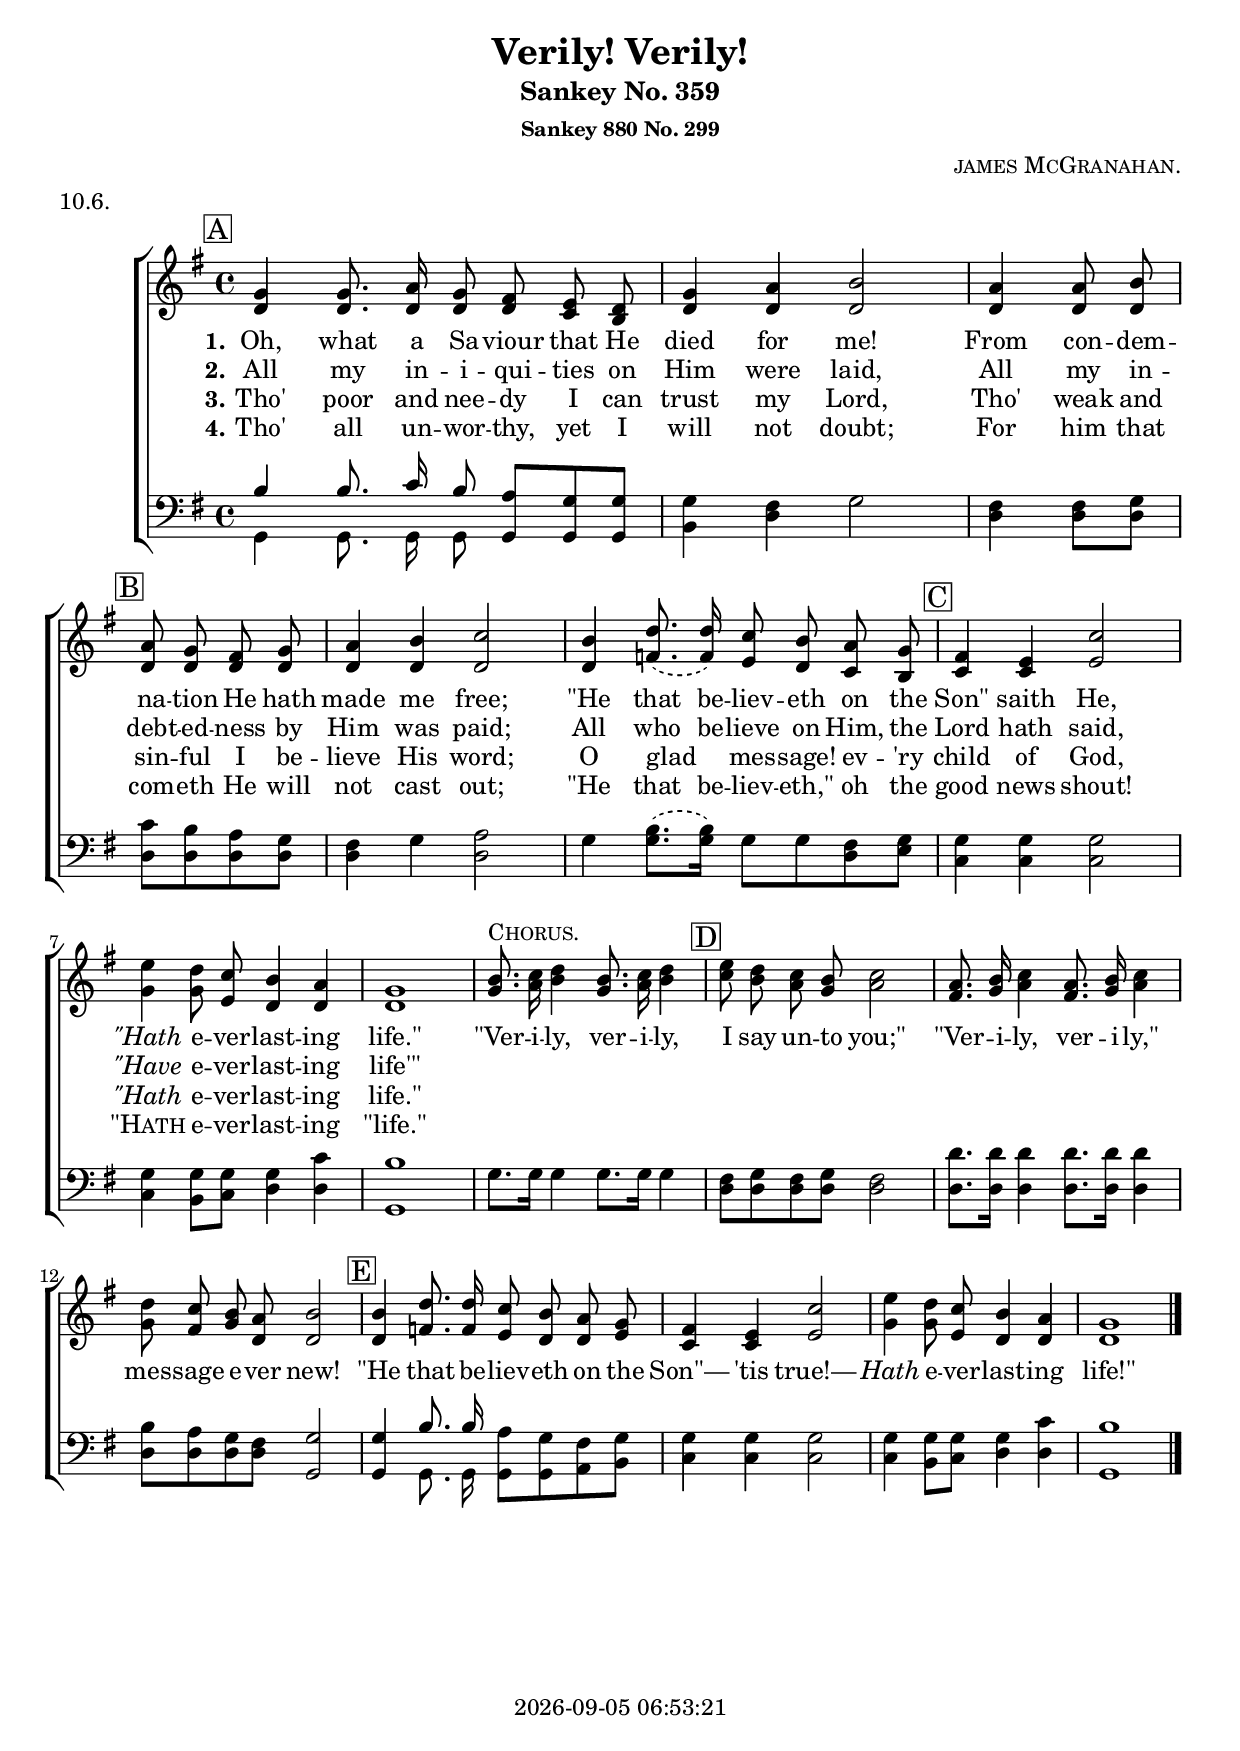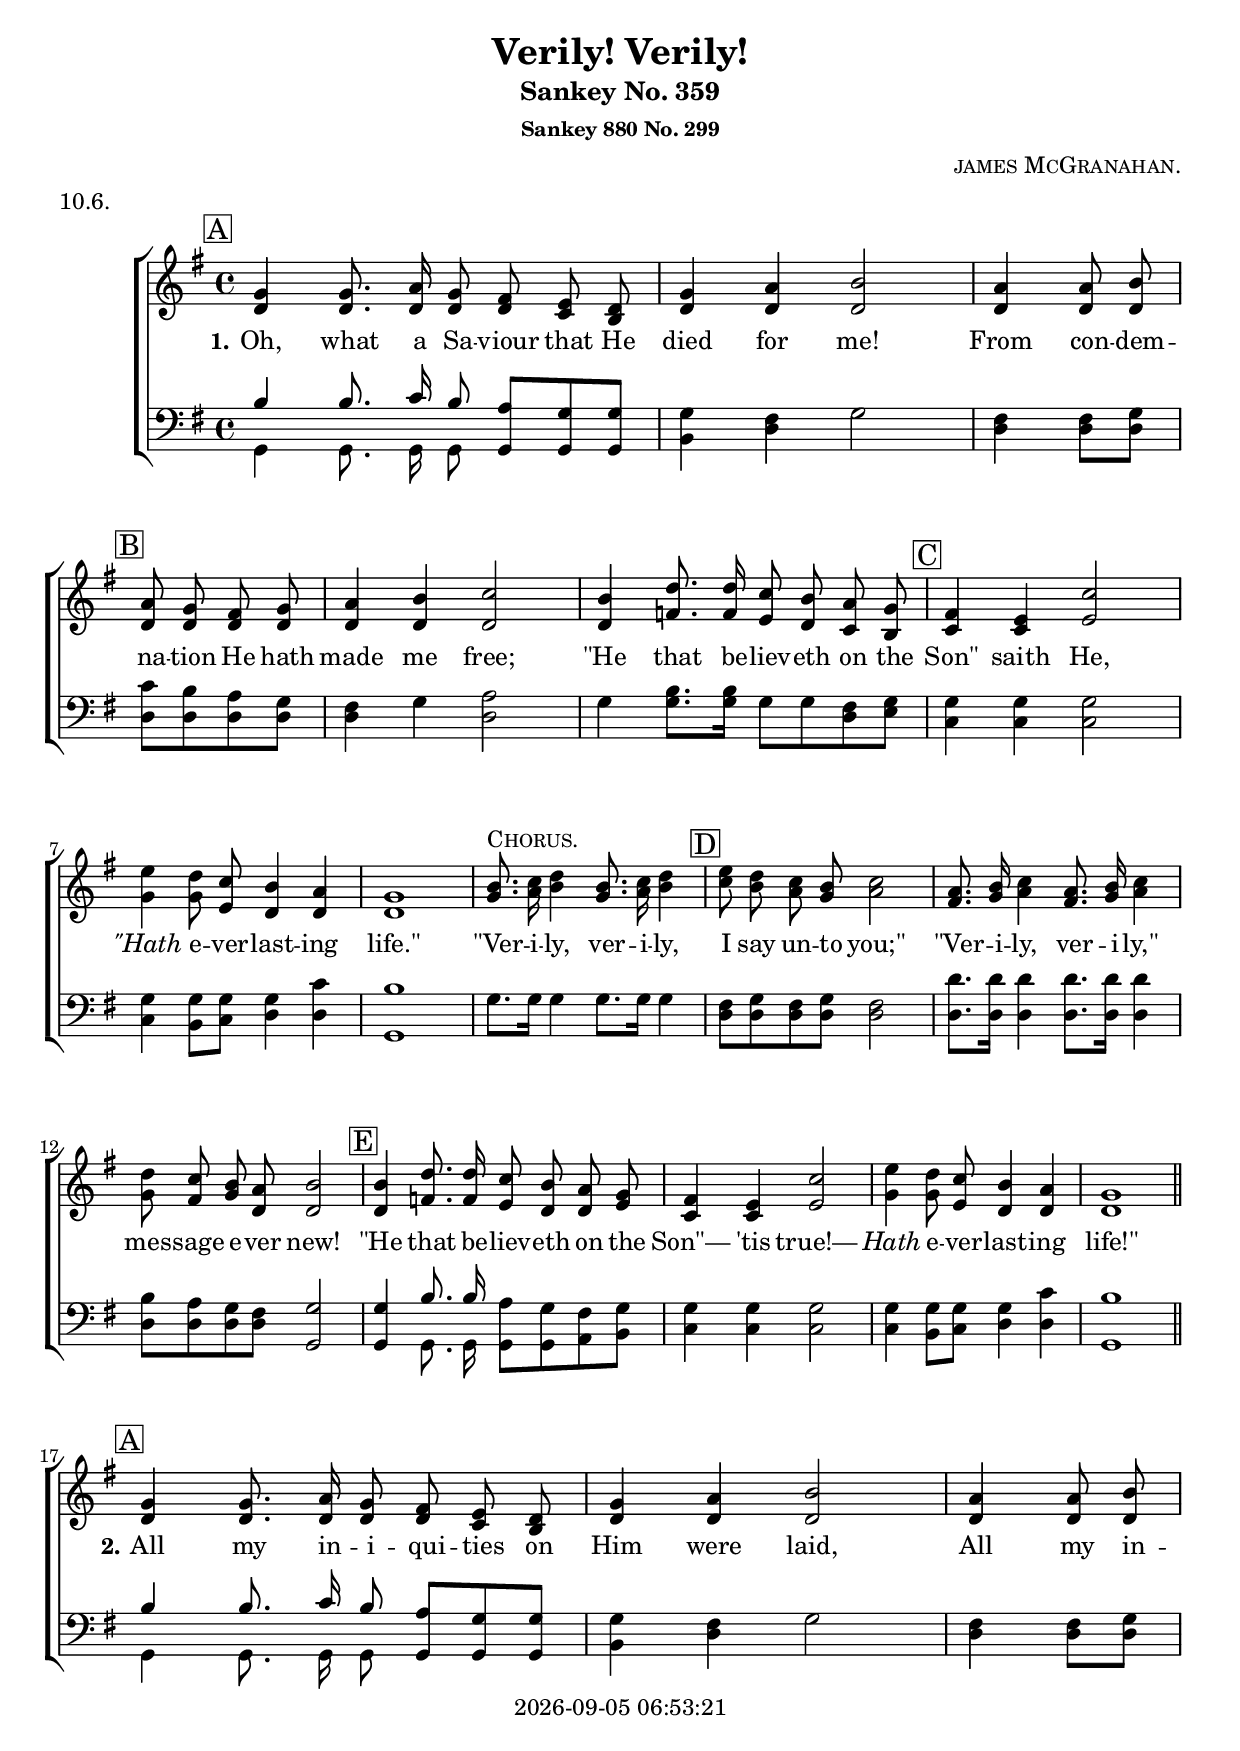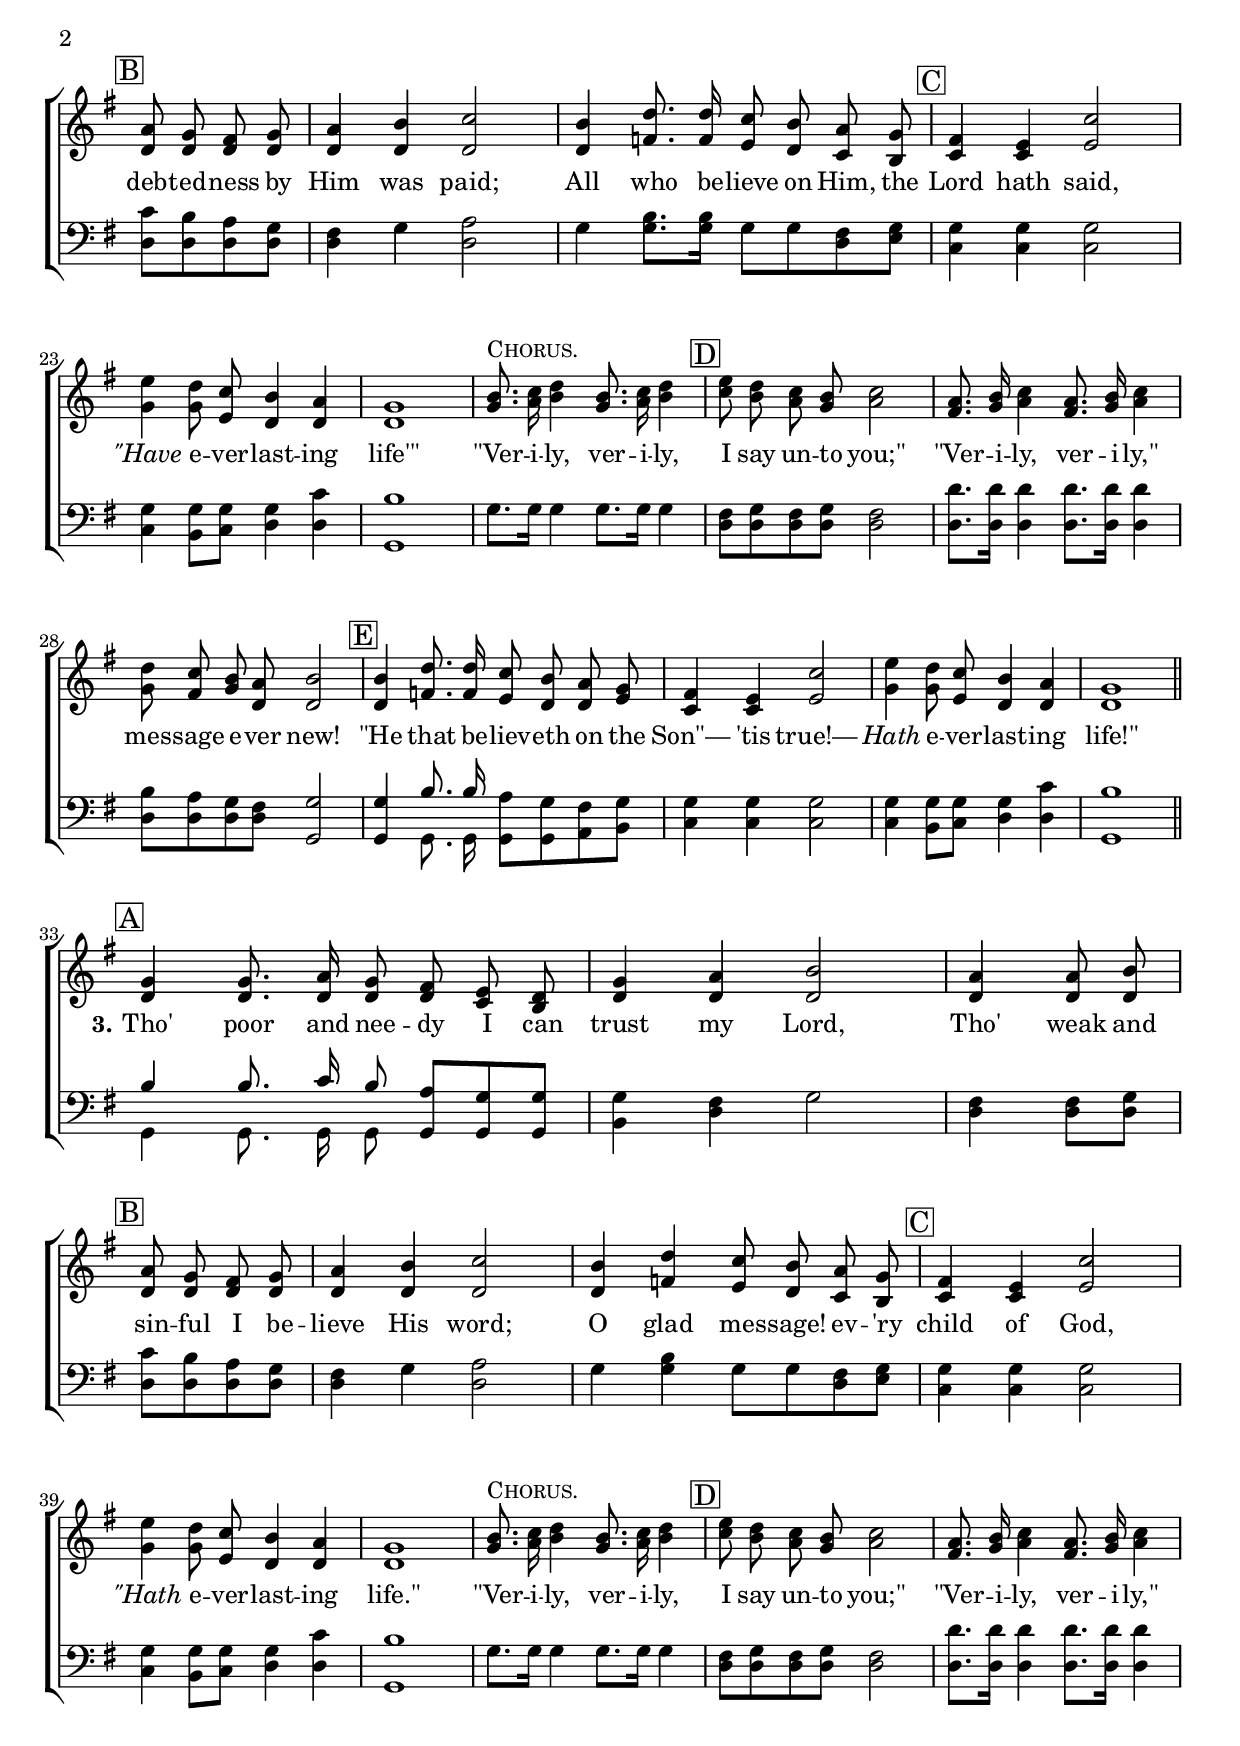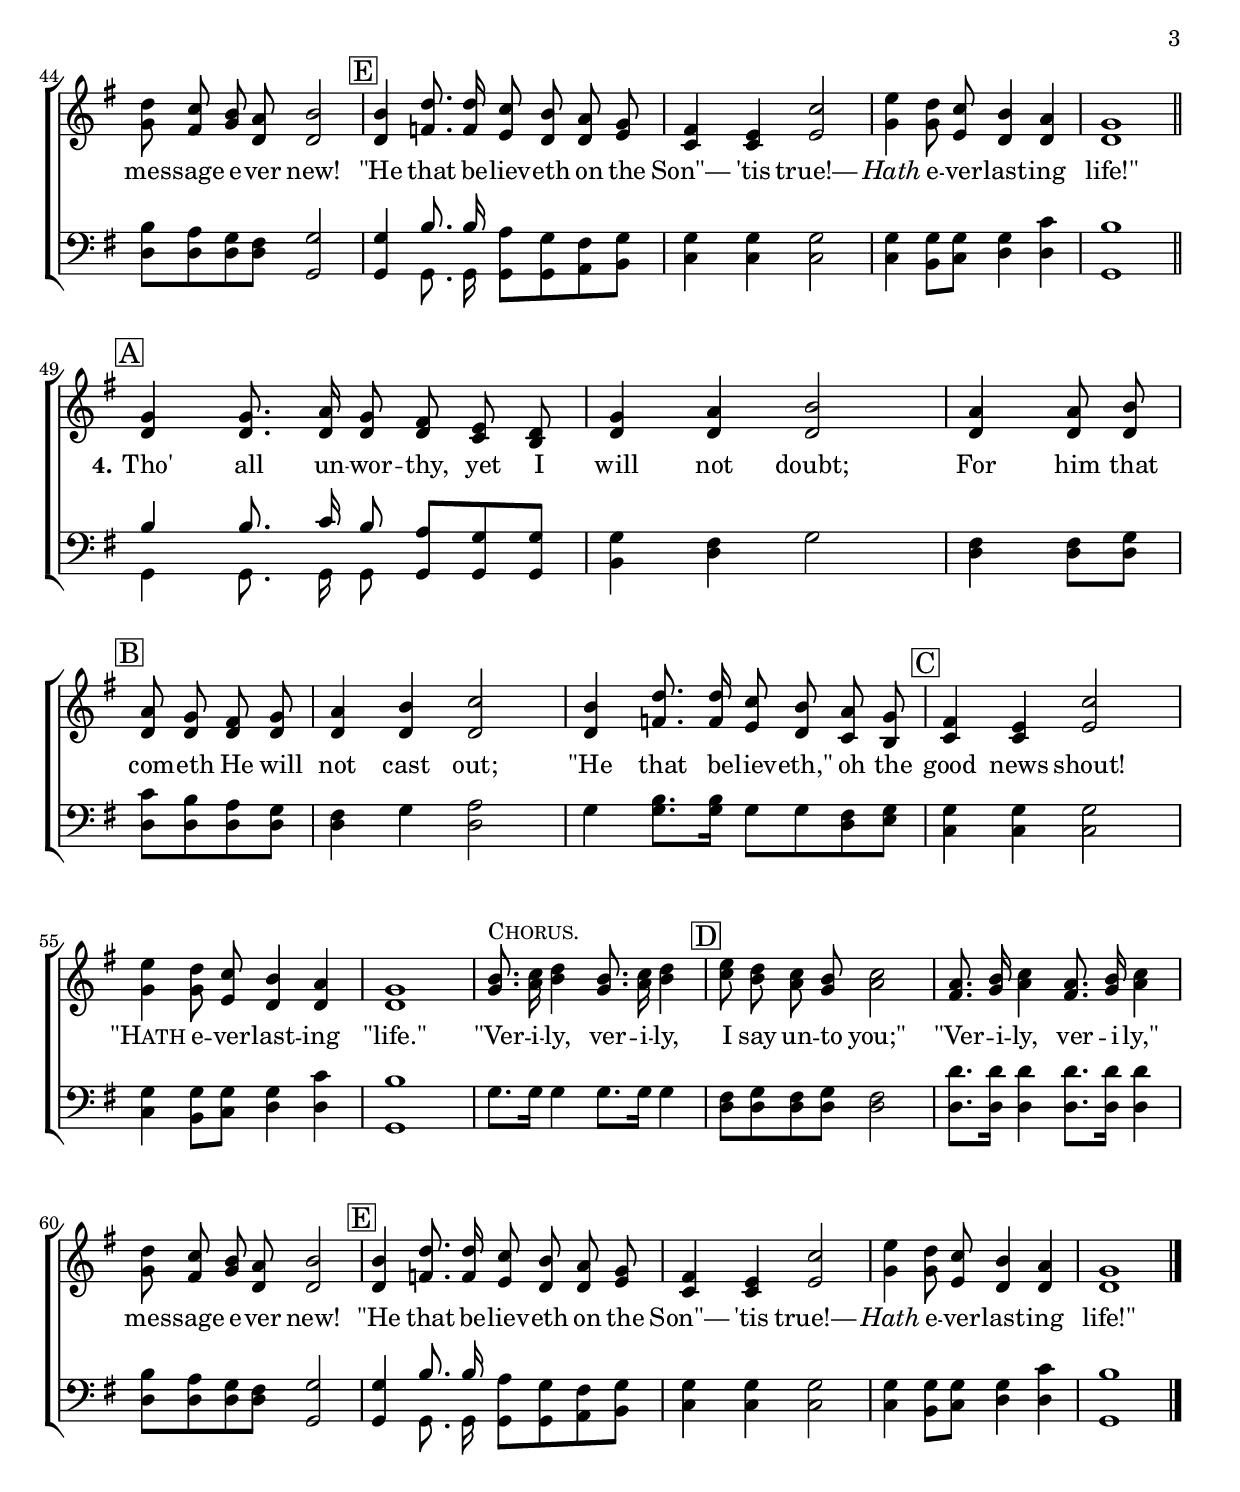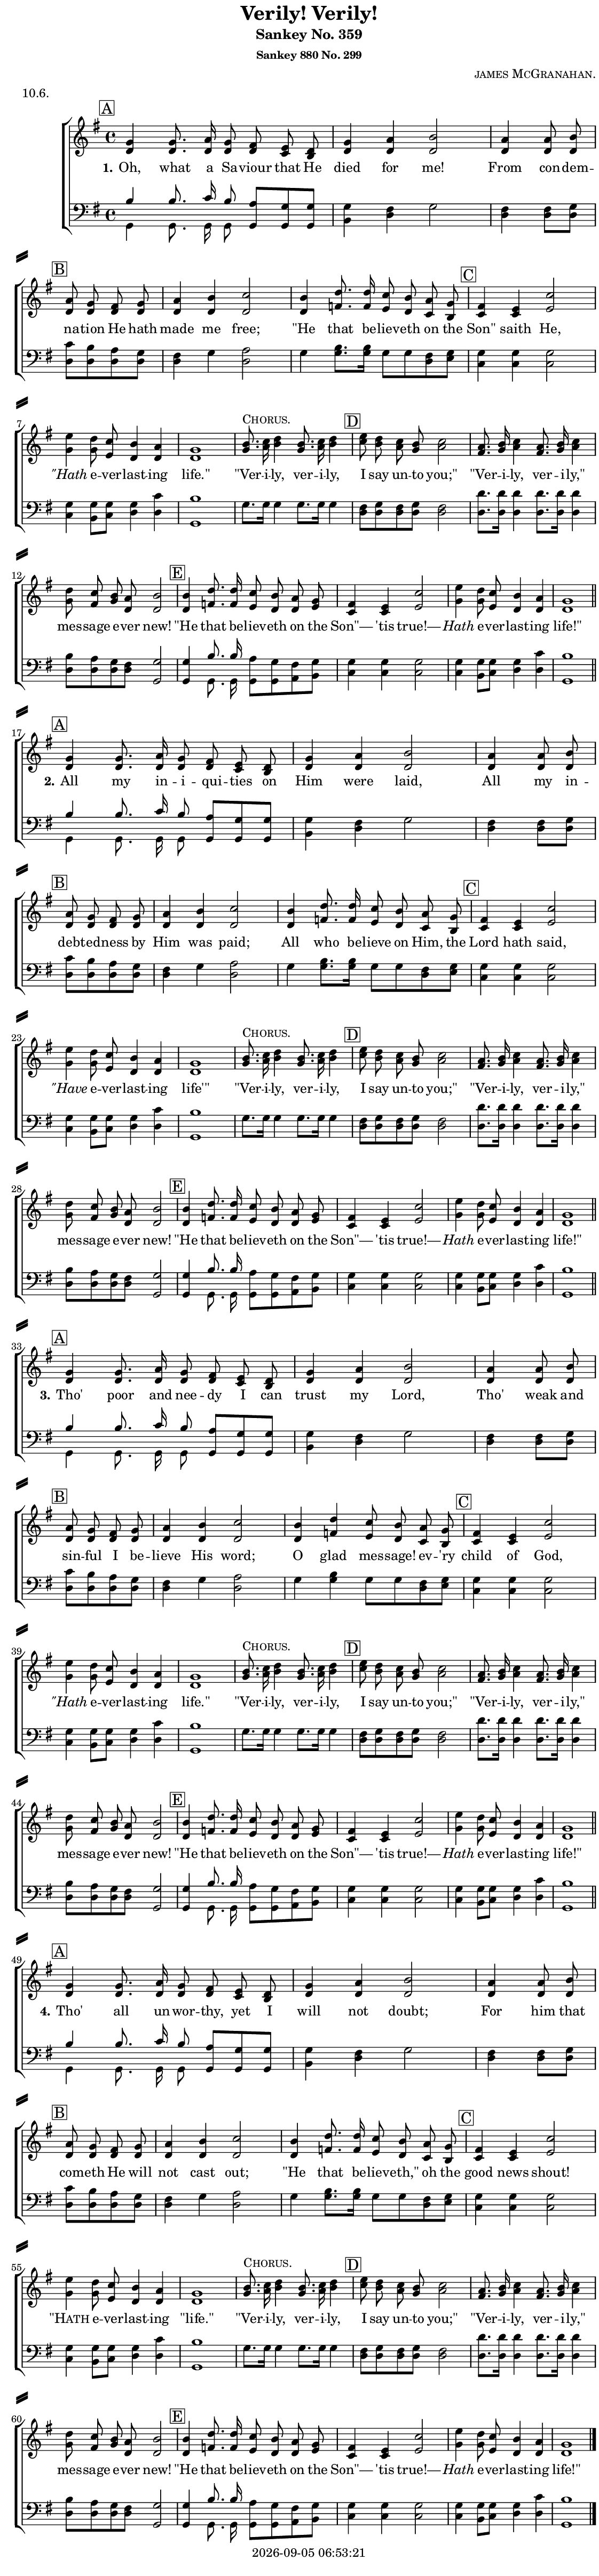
\version "2.22.1"

\include "articulate.ly"

today = #(strftime "%Y-%m-%d %H:%M:%S" (localtime (current-time)))

\header {
% centered at top
%  dedication  = "dedication"
  title       = "Verily! Verily!"
  subtitle    = "Sankey No. 359"
  subsubtitle = "Sankey 880 No. 299"
%  instrument  = "instrument"
  
% arrangement of following lines:
%
%  poet    composer
%  meter   arranger
%  piece       opus

  composer    = \markup\smallCaps "james McGranahan."
%  arranger    = "arranger"
%  opus        = "opus"

%  poet        = \markup\smallCaps ""
  meter       = \markup\smallCaps "10.6."
%  piece       = \markup\smallCaps "piece"

% centered at bottom
% tagline     = "tagline" % default lilypond version
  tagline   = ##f
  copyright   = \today
}

% #(set-global-staff-size 16)

global = {
  \key g \major
  \time 4/4
}

RehearsalTrack = {
% \set Score.currentBarNumber = #5
  \mark \markup { \box "A" }    s1*2 s2
  \mark \markup { \box "B" } s2 s1*2
  \mark \markup { \box "C" }    s1*4
  \mark \markup { \box "D" }    s1*3
  \mark \markup { \box "E" }    s1*4
}

TempoTrack = {
  \set Score.tempoHideNote = ##t
  \tempo 4=120
}

nl = { \bar "||" \break }

soprano = \relative {
  \autoBeamOff
  g'4 8. a16 g8 fis e d
  g4 a b2
  a4 8 b \bar "|" \break a g fis g
  a4 b c2 % B
  \tag #'dash       {b4 \slurDashed d8.(16) \slurSolid c8 b a g}
  \tag #'(v1 v2 v4) {b4             d8. 16             c8 b a g}
  \tag #'v3         {b4             d4                 c8 b a g}
  fis4 e c'2 % C
  e4 d8 c b4 a
  g1
  b8.^\markup\smallCaps Chorus. c16 d4 b8. c16 d4
  e8 d c b c2 % D
  a8. b16 c4 a8. b16 c4
  d8 c b a b2
  b4 d8. 16 c8 b a g % E
  fis4 e c'2
  e4 d8 c b4 a
  g1
}

alto = \relative {
  \autoBeamOff
  d'4 8. 16 8 8 c b
  d4 4 2
  d4 8 8 8 8 8 8
  d4 4 2 % B
  \tag #'dash       {d4 \slurDashed f8.(16) \slurSolid e8 d c b}
  \tag #'(v1 v2 v4) {d4             f8. 16             e8 d c b}
  \tag #'v3         {d4             f4                 e8 d c b}
  c4 c e2 % C
  g4 8 e d4 4
  d1
  g8. a16 b4 g8. a16 b4
  c8 b a g a2 % D
  fis8. g16 a4 fis8. g16 a4
  g8 fis g d8 2
  d4 f8. 16 e8 d d e % E
  c4 4 e2
  g4 8 e d4 4
  d1
}

tenor = \relative {
  \autoBeamOff
  b4 8. c16 b8 a g g
  g4 fis g2
  fis4 8 g c b a g
  fis4 g a2 % B
  \tag #'dash       {g4 \slurDashed b8.(16) \slurSolid g8 8 fis g}
  \tag #'(v1 v2 v4) {g4             b8. 16             g8 8 fis g}
  \tag #'v3         {g4             b4                 g8 8 fis g}
  g4 4 2 % C
  g4 8 8 4 c
  b1
  g8. 16 4 8. 16 4
  fis8 g fis g fis2 % D
  d'8. 16 4 8. 16 4
  b8 a g fis g2
  g4 b8. 16 a8 g fis g % E
  g4 4 2
  g4 8 8 4 c
  b1
}

bass = \relative {
  \autoBeamOff
  g,4 8. 16 8 8 8 8
  b4 d g2
  d4 8 8 8 8 8 8
  d4 g d2 % B
  \tag #'dash       {g4 \slurDashed 8.(16) \slurSolid 8 8 d e}
  \tag #'(v1 v2 v4) {g4             8. 16             8 8 d e}
  \tag #'v3         {g4             4                 8 8 d e}
  c4 4 2 % C
  c4 b8 c d4 4
  g,1
  g'8. 16 4 8. 16 4
  d8 8 8 8 2 % D
  d8. 16 4 8. 16 4
  d8 8 8 8 g,2
  g4 8. 16 8 8 a b % E
  c4 4 2
  c4 b8 c d4 4
  g,1
}

nom  = {   \set ignoreMelismata = ##t }
yesm = { \unset ignoreMelismata       }

chorus = \lyricmode {
  "\"Ver" -- i -- ly, ver -- i -- ly, I say un -- to "you;\""
  "\"Ver" -- i -- ly, ver -- i -- "ly,\"" mes -- sage e -- ver new!
  "\"He" that be -- liev -- eth on the "Son\"—" 'tis true!—
  \markup\italic Hath e -- ver -- last -- ing "life!\""
}

verses = 4

wordsOne = \lyricmode {
  \set stanza = "1."
  Oh, what a Sa -- viour that He died for me!
  From con -- dem -- na -- tion He hath made me free;
  "\"He" \nom that be -- liev -- eth \yesm on the "Son\"" saith He,
  \markup\italic "\"Hath" e -- ver -- last -- ing "life.\""
}
  
wordsTwo = \lyricmode {
  \set stanza = "2."
  All my in -- i -- qui -- ties on Him were laid,
  All my in -- debt -- ed -- ness by Him was paid;
  All \nom who be -- lieve \yesm on Him, the Lord hath said,
  \markup\italic "\"Have" e -- ver -- last -- ing "life'\""
}
  
wordsThree = \lyricmode {
  \set stanza = "3."
  Tho' poor and nee -- dy I can trust my Lord,
  Tho' weak and sin -- ful I be -- lieve His word;
  O glad mes -- sage! ev -- 'ry child of God,
  \markup\italic "\"Hath" e -- ver -- last -- ing "life.\""
}
  
wordsFour = \lyricmode {
  \set stanza = "4."
  Tho' all un -- wor -- thy, yet I will not doubt;
  For him that com -- eth He will not cast out;
  "\"He" \nom that be -- liev -- "eth,\"" \yesm oh the good news shout!
  \markup\smallCaps "\"Hath" e -- ver -- last -- ing "\"life.\""
}
  
wordsSingle = \lyricmode {
  \set stanza = "1."
  Oh, what a Sa -- viour that He died for me!
  From con -- dem -- na -- tion He hath made me free;
  "\"He" that be -- liev -- eth on the "Son\"" saith He,
  \markup\italic "\"Hath" e -- ver -- last -- ing "life.\""
  "\"Ver" -- i -- ly, ver -- i -- ly, I say un -- to "you;\""
  "\"Ver" -- i -- ly, ver -- i -- "ly,\"" mes -- sage e -- ver new!
  "\"He" that be -- liev -- eth on the "Son\"—" 'tis true!—
  \markup\italic Hath e -- ver -- last -- ing "life!\""

  \set stanza = "2."
  All my in -- i -- qui -- ties on Him were laid,
  All my in -- debt -- ed -- ness by Him was paid;
  All who be -- lieve on Him, the Lord hath said,
  \markup\italic "\"Have" e -- ver -- last -- ing "life'\""
  "\"Ver" -- i -- ly, ver -- i -- ly, I say un -- to "you;\""
  "\"Ver" -- i -- ly, ver -- i -- "ly,\"" mes -- sage e -- ver new!
  "\"He" that be -- liev -- eth on the "Son\"—" 'tis true!—
  \markup\italic Hath e -- ver -- last -- ing "life!\""

  \set stanza = "3."
  Tho' poor and nee -- dy I can trust my Lord,
  Tho' weak and sin -- ful I be -- lieve His word;
  O glad mes -- sage! ev -- 'ry child of God,
  \markup\italic "\"Hath" e -- ver -- last -- ing "life.\""
  "\"Ver" -- i -- ly, ver -- i -- ly, I say un -- to "you;\""
  "\"Ver" -- i -- ly, ver -- i -- "ly,\"" mes -- sage e -- ver new!
  "\"He" that be -- liev -- eth on the "Son\"—" 'tis true!—
  \markup\italic Hath e -- ver -- last -- ing "life!\""

  \set stanza = "4."
  Tho' all un -- wor -- thy, yet I will not doubt;
  For him that com -- eth He will not cast out;
  "\"He" that be -- liev -- "eth,\"" oh the good news shout!
  \markup\smallCaps "\"Hath" e -- ver -- last -- ing "\"life.\""
  "\"Ver" -- i -- ly, ver -- i -- ly, I say un -- to "you;\""
  "\"Ver" -- i -- ly, ver -- i -- "ly,\"" mes -- sage e -- ver new!
  "\"He" that be -- liev -- eth on the "Son\"—" 'tis true!—
  \markup\italic Hath e -- ver -- last -- ing "life!\""
}
  
wordsMidi = \lyricmode {
  \set stanza = "1."
  Oh, what a Sa -- viour that He died for me!
  From con -- dem -- na -- tion He hath made me free;
  "\"He" that be -- liev -- eth on the "Son\"" saith He,
  "\"Hath" e -- ver -- last -- ing "life.\""
  "\"Ver" -- i -- ly, ver -- i -- ly, I say un -- to "you;\""
  "\"Ver" -- i -- ly, ver -- i -- "ly,\"" mes -- sage e -- ver new!
  "\"He" that be -- liev -- eth on the "Son\"—" 'tis true!—
  Hath e -- ver -- last -- ing "life!\""

  \set stanza = "2."
  All my in -- i -- qui -- ties on Him were laid,
  All my in -- debt -- ed -- ness by Him was paid;
  All who be -- lieve on Him, the Lord hath said,
  "\"Have" e -- ver -- last -- ing "life'\""
  "\"Ver" -- i -- ly, ver -- i -- ly, I say un -- to "you;\""
  "\"Ver" -- i -- ly, ver -- i -- "ly,\"" mes -- sage e -- ver new!
  "\"He" that be -- liev -- eth on the "Son\"—" 'tis true!—
  Hath e -- ver -- last -- ing "life!\""

  \set stanza = "3."
  Tho' poor and nee -- dy I can trust my Lord,
  Tho' weak and sin -- ful I be -- lieve His word;
  O glad mes -- sage! ev -- 'ry child of God,
  "\"Hath" e -- ver -- last -- ing "life.\""
  "\"Ver" -- i -- ly, ver -- i -- ly, I say un -- to "you;\""
  "\"Ver" -- i -- ly, ver -- i -- "ly,\"" mes -- sage e -- ver new!
  "\"He" that be -- liev -- eth on the "Son\"—" 'tis true!—
  Hath e -- ver -- last -- ing "life!\""

  \set stanza = "4."
  Tho' all un -- wor -- thy, yet I will not doubt;
  For him that com -- eth He will not cast out;
  "\"He" that be -- liev -- "eth,\"" oh the good news shout!
  "\"Hath" e -- ver -- last -- ing "\"life.\""
  "\"Ver" -- i -- ly, ver -- i -- ly, I say un -- to "you;\""
  "\"Ver" -- i -- ly, ver -- i -- "ly,\"" mes -- sage e -- ver new!
  "\"He" that be -- liev -- eth on the "Son\"—" 'tis true!—
  Hath e -- ver -- last -- ing "life!\""
}

\book {
  \bookOutputSuffix "midi"
  \score {
%    \articulate
        \new ChoirStaff <<
                                % Soprano staff
          \new Staff = soprano
          <<
            \new Voice { \repeat unfold \verses \TempoTrack     }
            \new Voice { \global
                         \keepWithTag #'v1 \soprano
                         \keepWithTag #'v2 \soprano
                         \keepWithTag #'v3 \soprano
                         \keepWithTag #'v4 \soprano
                         \bar "|." }
            \addlyrics \wordsMidi
          >>
                                % Alto staff
          \new Staff = alto
          <<
            \new Voice { \global
                         \keepWithTag #'v1 \alto \nl
                         \keepWithTag #'v2 \alto \nl
                         \keepWithTag #'v3 \alto \nl
                         \keepWithTag #'v4 \alto \nl
                         \bar "|." }
          >>
                                % Tenor staff
          \new Staff = tenor
          <<
            \clef "treble_8"
            \new Voice { \global
                         \keepWithTag #'v1 \tenor
                         \keepWithTag #'v2 \tenor
                         \keepWithTag #'v3 \tenor
                         \keepWithTag #'v4 \tenor
                       }
          >>
                                % Bass staff
          \new Staff = bass
          <<
            \clef "bass"
            \new Voice { \global
                         \keepWithTag #'v1 \bass
                         \keepWithTag #'v2 \bass
                         \keepWithTag #'v3 \bass
                         \keepWithTag #'v4 \bass
                       }
          >>
        >>
    \midi {}
  }
}

\book {
  \bookOutputSuffix "repeat"
  \score {
        \new ChoirStaff <<
                                  % Joint soprano/alto staff
          \new Staff \with { printPartCombineTexts = ##f }
          <<
            \new Voice \RehearsalTrack
            \new Voice \TempoTrack
            \new NullVoice = "aligner" \keepWithTag #'dash \soprano
            \new Voice = "women" \partCombine { \global \keepWithTag #'dash \soprano \bar "|." }
            { \global \keepWithTag #'dash \alto }
            \new Lyrics \lyricsto "aligner" { \wordsOne \chorus }
            \new Lyrics \lyricsto "aligner"   \wordsTwo
            \new Lyrics \lyricsto "aligner"   \wordsThree
            \new Lyrics \lyricsto "aligner"   \wordsFour
          >>
                                  % Joint tenor/bass staff
          \new Staff \with { printPartCombineTexts = ##f }
          <<
            \clef "bass"
            \new Voice = "men" \partCombine { \global \keepWithTag #'dash \tenor }
            { \global \keepWithTag #'dash \bass }
          >>
        >>
    \layout {
      indent = 1.5\cm
      \pointAndClickOff
      \context {
        \Staff \RemoveAllEmptyStaves
      }
    }
  }
}

\book {
  \bookOutputSuffix "single"
  \score {
        \new ChoirStaff <<
                                  % Joint soprano/alto staff
          \new Staff \with { printPartCombineTexts = ##f }
          <<
            \new Voice { \repeat unfold \verses \RehearsalTrack }
            \new Voice { \repeat unfold \verses \TempoTrack }
            \new NullVoice = "aligner" {
              \keepWithTag #'v1 \soprano
              \keepWithTag #'v2 \soprano
              \keepWithTag #'v3 \soprano
              \keepWithTag #'v4 \soprano
            }
            \new Voice = "women" \partCombine { \global
                                                \keepWithTag #'v1 \soprano
                                                \keepWithTag #'v2 \soprano
                                                \keepWithTag #'v3 \soprano
                                                \keepWithTag #'v4 \soprano
                                                \bar "|." }
                                              { \global
                                                \keepWithTag #'v1 \alto \nl
                                                \keepWithTag #'v2 \alto \nl
                                                \keepWithTag #'v3 \alto \nl
                                                \keepWithTag #'v4 \alto \nl
                                                \bar "|." }
            \new Lyrics \lyricsto "aligner" \wordsSingle
          >>
                                  % Joint tenor/bass staff
          \new Staff \with { printPartCombineTexts = ##f }
          <<
            \clef "bass"
            \new Voice = "men" \partCombine { \global
                                              \keepWithTag #'v1 \tenor
                                              \keepWithTag #'v2 \tenor
                                              \keepWithTag #'v3 \tenor
                                              \keepWithTag #'v4 \tenor
                                            }
                                            { \global
                                              \keepWithTag #'v1 \bass
                                              \keepWithTag #'v2 \bass
                                              \keepWithTag #'v3 \bass
                                              \keepWithTag #'v4 \bass
                                            }
          >>
        >>
    \layout {
      indent = 1.5\cm
      \pointAndClickOff
      \context {
        \Staff \RemoveAllEmptyStaves
      }
    }
  }
}

\book {
  \bookOutputSuffix "singlepage"
  \paper {
    top-margin = 0
    left-margin = 7
    right-margin = 1
    paper-width = 190\mm
    page-breaking = #ly:one-page-breaking
    system-system-spacing.basic-distance = #15
    system-separator-markup = \slashSeparator
  }
  \score {
        \new ChoirStaff <<
                                  % Joint soprano/alto staff
          \new Staff \with { printPartCombineTexts = ##f }
          <<
            \new Voice { \repeat unfold \verses \RehearsalTrack }
            \new Voice { \repeat unfold \verses \TempoTrack }
            \new NullVoice = "aligner" {
              \keepWithTag #'v1 \soprano
              \keepWithTag #'v2 \soprano
              \keepWithTag #'v3 \soprano
              \keepWithTag #'v4 \soprano
            }
            \new Voice = "women" \partCombine { \global
                                                \keepWithTag #'v1 \soprano
                                                \keepWithTag #'v2 \soprano
                                                \keepWithTag #'v3 \soprano
                                                \keepWithTag #'v4 \soprano
                                                \bar "|." }
                                              { \global
                                                \keepWithTag #'v1 \alto \nl
                                                \keepWithTag #'v2 \alto \nl
                                                \keepWithTag #'v3 \alto \nl
                                                \keepWithTag #'v4 \alto \nl
                                                \bar "|." }
            \new Lyrics \lyricsto "aligner" \wordsSingle
          >>
                                  % Joint tenor/bass staff
          \new Staff \with { printPartCombineTexts = ##f }
          <<
            \clef "bass"
            \new Voice = "men" \partCombine { \global
                                              \keepWithTag #'v1 \tenor
                                              \keepWithTag #'v2 \tenor
                                              \keepWithTag #'v3 \tenor
                                              \keepWithTag #'v4 \tenor
                                            }
                                            { \global
                                              \keepWithTag #'v1 \bass
                                              \keepWithTag #'v2 \bass
                                              \keepWithTag #'v3 \bass
                                              \keepWithTag #'v4 \bass
                                            }
          >>
        >>
    \layout {
      indent = 1.5\cm
      \pointAndClickOff
      \context {
        \Staff \RemoveAllEmptyStaves
      }
    }
  }
}
